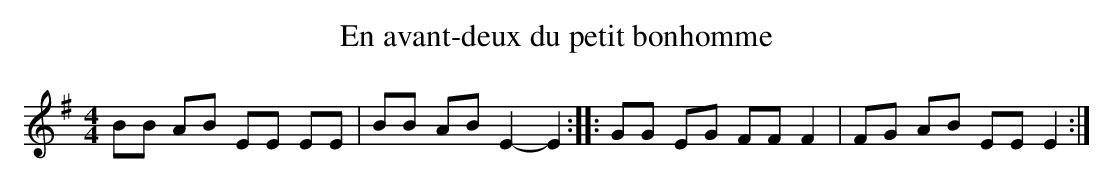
X:1
T:En avant-deux du petit bonhomme
M:4/4
L:1/8
K:G
BB AB EE EE|BB AB E2-E2 :: GG EG FF F2|FG AB EE E2 :|
